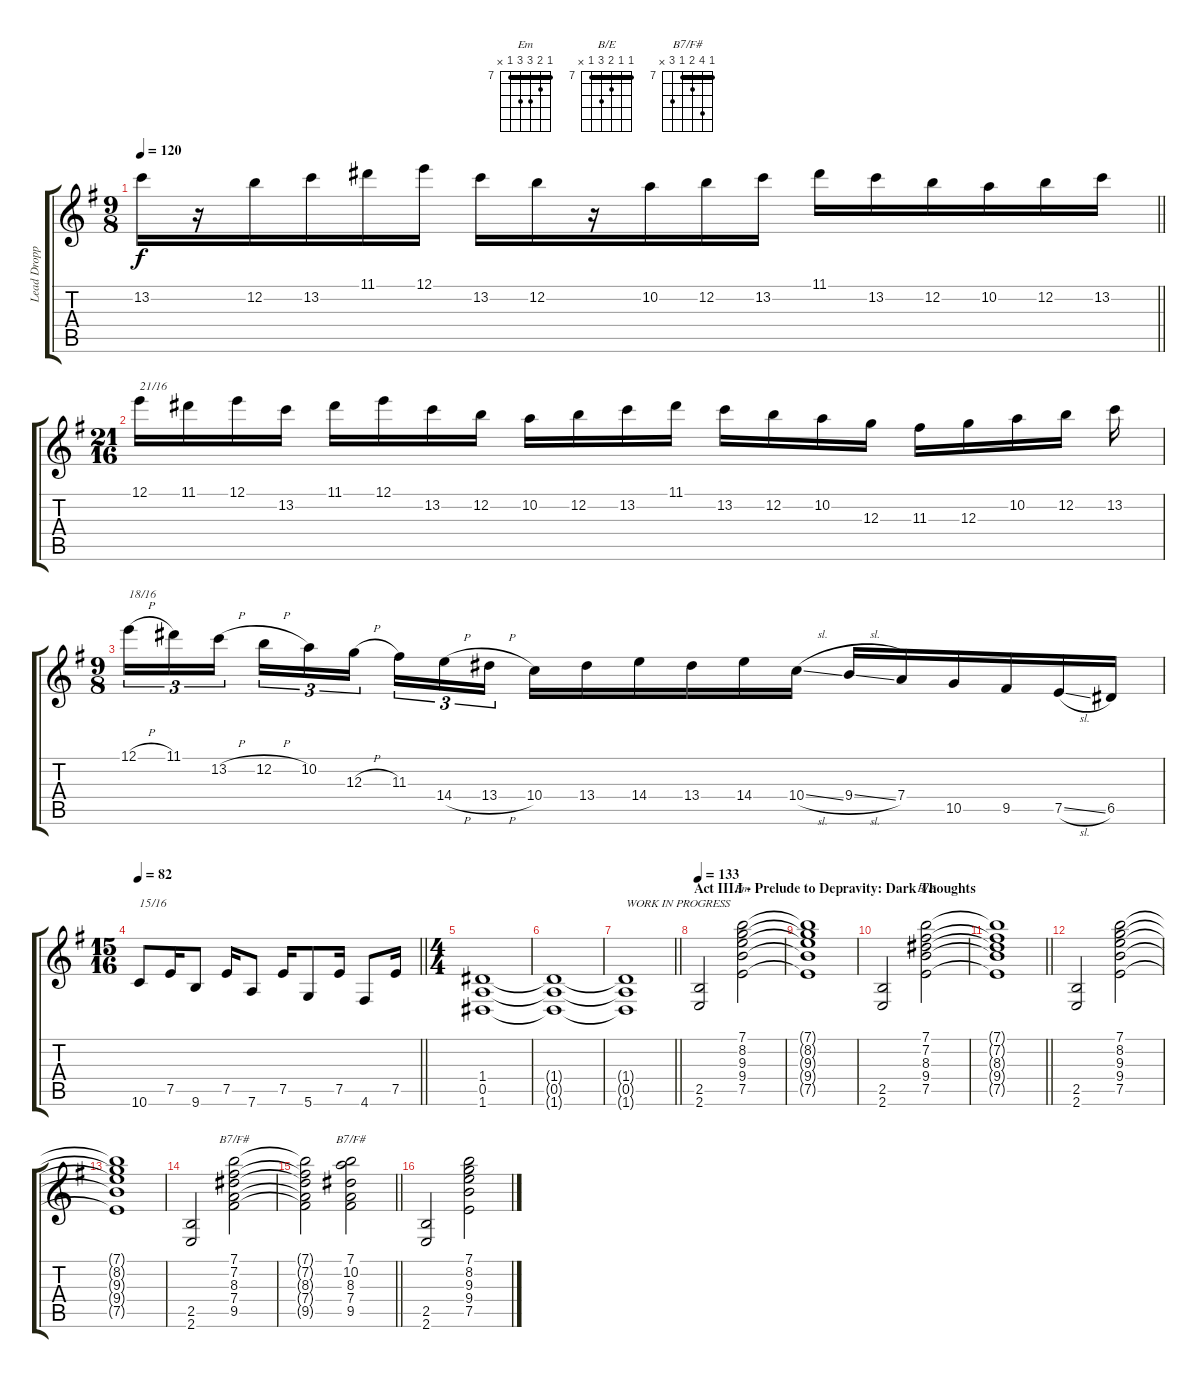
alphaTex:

\track ("Lead Dropped D " "Lead Dropp") {instrument distortionguitar}
\staff {score tabs}
\tuning (E4 B3 G3 D3 A2 D2) {hide}
\chord ("Em" 7 8 9 9 7 x) {firstfret 7 barre 7}
\chord ("B/E" 7 7 8 9 7 x) {firstfret 7 barre 7}
\chord ("B7/F#" 7 7 8 7 9 x) {firstfret 7 barre 7}
\chord ("B7/F#" 7 10 8 7 9 x) {firstfret 7 barre 7}
\ts (9 8)
\tempo 120
\clef g2
\barLineRight lightlight
\ks eminor
13.2.16{dy f} r.16 12.2.16 13.2.16 11.1.16 12.1.16 13.2.16 12.2.16 r.16 10.2.16 12.2.16 13.2.16 11.1.16 13.2.16 12.2.16 10.2.16 12.2.16 13.2.16 |
\ts (21 16)
12.1.16{txt "21/16"} 11.1.16 12.1.16 13.2.16 11.1.16 12.1.16 13.2.16 12.2.16 10.2.16 12.2.16 13.2.16 11.1.16 13.2.16 12.2.16 10.2.16 12.3.16 11.3.16 12.3.16 10.2.16 12.2.16 13.2.16 |
\ts (9 8)
12.1{h}.16{tu (3 2) txt "18/16"} 11.1.16{tu (3 2)} 13.2{h}.16{tu (3 2) beam splitsecondary} 12.2{h}.16{tu (3 2)} 10.2.16{tu (3 2)} 12.3{h}.16{tu (3 2) beam splitsecondary} 11.3.16{tu (3 2)} 14.4{h}.16{tu (3 2)} 13.4{h}.16{tu (3 2)} 10.4.16 13.4.16 14.4.16 13.4.16 14.4.16 10.4{sl}.16 9.4{sl}.16 7.4.16 10.5.16 9.5.16 7.5{sl}.16 6.5.16 |
\ts (15 16)
\tempo 82
\barLineRight lightlight
10.6.8{txt "15/16"} 7.5.16 9.6.8 7.5.16 7.6.8 7.5.16 5.6.8 7.5.16 4.6.8 7.5.16 |
\ts (4 4)
(1.4 0.5 1.6).1{volume 3} |
(1.4{t} 0.5{t} 1.6{t}).1 |
\barLineRight lightlight
(1.4{t} 0.5{t} 1.6{t}).1{txt "WORK IN PROGRESS" volume 16} |
\section ("" "Act III.I - Prelude to Depravity: Dark Thoughts")
\tempo 133
(2.5 2.6).2{balance 0} (7.1 8.2 9.3 9.4 7.5).2{ch "Em"} |
(7.1{t} 8.2{t} 9.3{t} 9.4{t} 7.5{t}).1 |
(2.5 2.6).2 (7.1 7.2 8.3 9.4 7.5).2{ch "B/E"} |
\barLineRight lightlight
(7.1{t} 7.2{t} 8.3{t} 9.4{t} 7.5{t}).1 |
(2.5 2.6).2 (7.1 8.2 9.3 9.4 7.5).2 |
(7.1{t} 8.2{t} 9.3{t} 9.4{t} 7.5{t}).1 |
(2.5 2.6).2 (7.1 7.2 8.3 7.4 9.5).2{ch "B7/F#"} |
\barLineRight lightlight
(7.1{t} 7.2{t} 8.3{t} 7.4{t} 9.5{t}).2 (7.1 10.2 8.3 7.4 9.5).2{ch "B7/F#"} |
(2.5 2.6).2 (7.1 8.2 9.3 9.4 7.5).2
